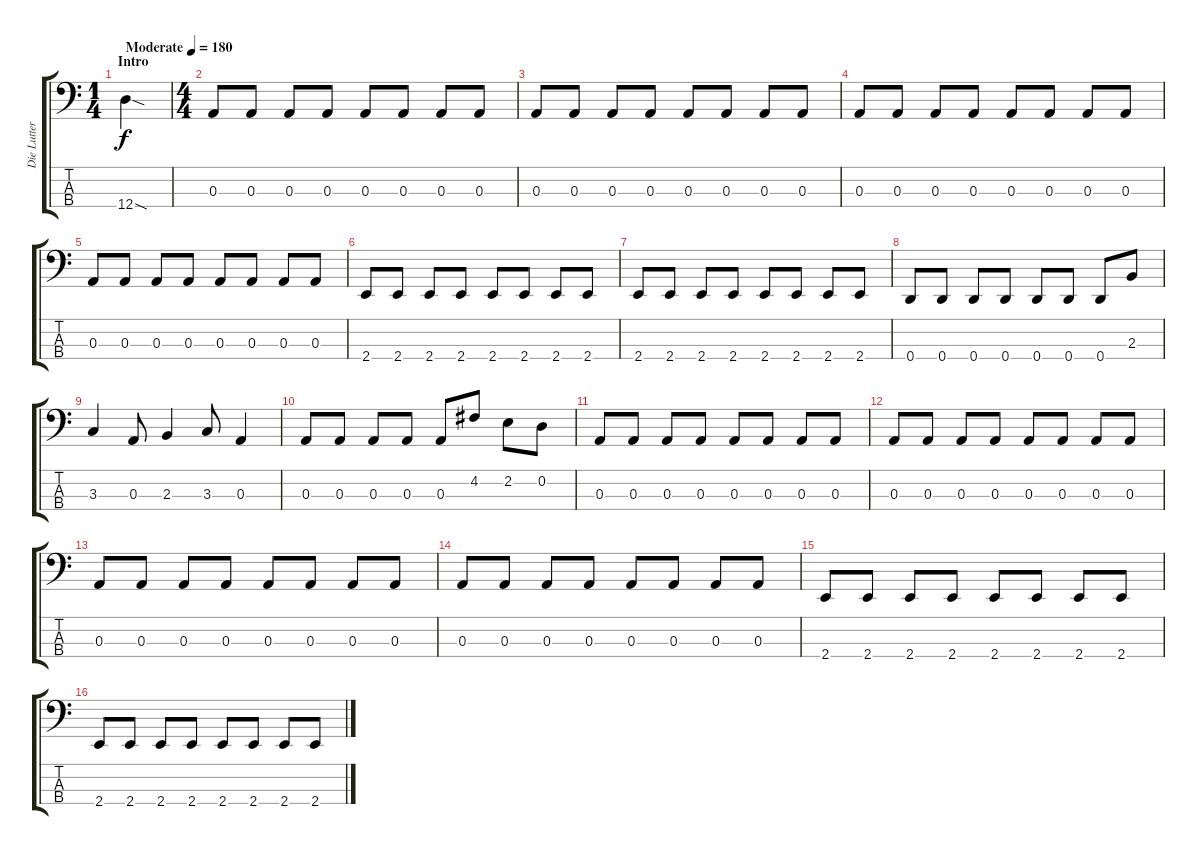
\track ("Die Lutter" "Die Lutter") {instrument electricbasspick}
\staff {score tabs}
\tuning (G2 D2 A1 D1) {hide}
\ts (1 4)
\section ("" "Intro")
\tempo (180 "Moderate")
\clef f4
\ks c
12.4{sod}.4{dy f instrument electricbasspick} |
\ts (4 4)
0.3.8 0.3.8 0.3.8 0.3.8 0.3.8 0.3.8 0.3.8 0.3.8 |
0.3.8 0.3.8 0.3.8 0.3.8 0.3.8 0.3.8 0.3.8 0.3.8 |
0.3.8 0.3.8 0.3.8 0.3.8 0.3.8 0.3.8 0.3.8 0.3.8 |
0.3.8 0.3.8 0.3.8 0.3.8 0.3.8 0.3.8 0.3.8 0.3.8 |
2.4.8 2.4.8 2.4.8 2.4.8 2.4.8 2.4.8 2.4.8 2.4.8 |
2.4.8 2.4.8 2.4.8 2.4.8 2.4.8 2.4.8 2.4.8 2.4.8 |
0.4.8 0.4.8 0.4.8 0.4.8 0.4.8 0.4.8 0.4.8 2.3.8 |
3.3.4 0.3.8 2.3.4 3.3.8 0.3.4 |
0.3.8 0.3.8 0.3.8 0.3.8 0.3.8 4.2.8 2.2.8 0.2.8 |
0.3.8 0.3.8 0.3.8 0.3.8 0.3.8 0.3.8 0.3.8 0.3.8 |
0.3.8 0.3.8 0.3.8 0.3.8 0.3.8 0.3.8 0.3.8 0.3.8 |
0.3.8 0.3.8 0.3.8 0.3.8 0.3.8 0.3.8 0.3.8 0.3.8 |
0.3.8 0.3.8 0.3.8 0.3.8 0.3.8 0.3.8 0.3.8 0.3.8 |
2.4.8 2.4.8 2.4.8 2.4.8 2.4.8 2.4.8 2.4.8 2.4.8 |
2.4.8 2.4.8 2.4.8 2.4.8 2.4.8 2.4.8 2.4.8 2.4.8
